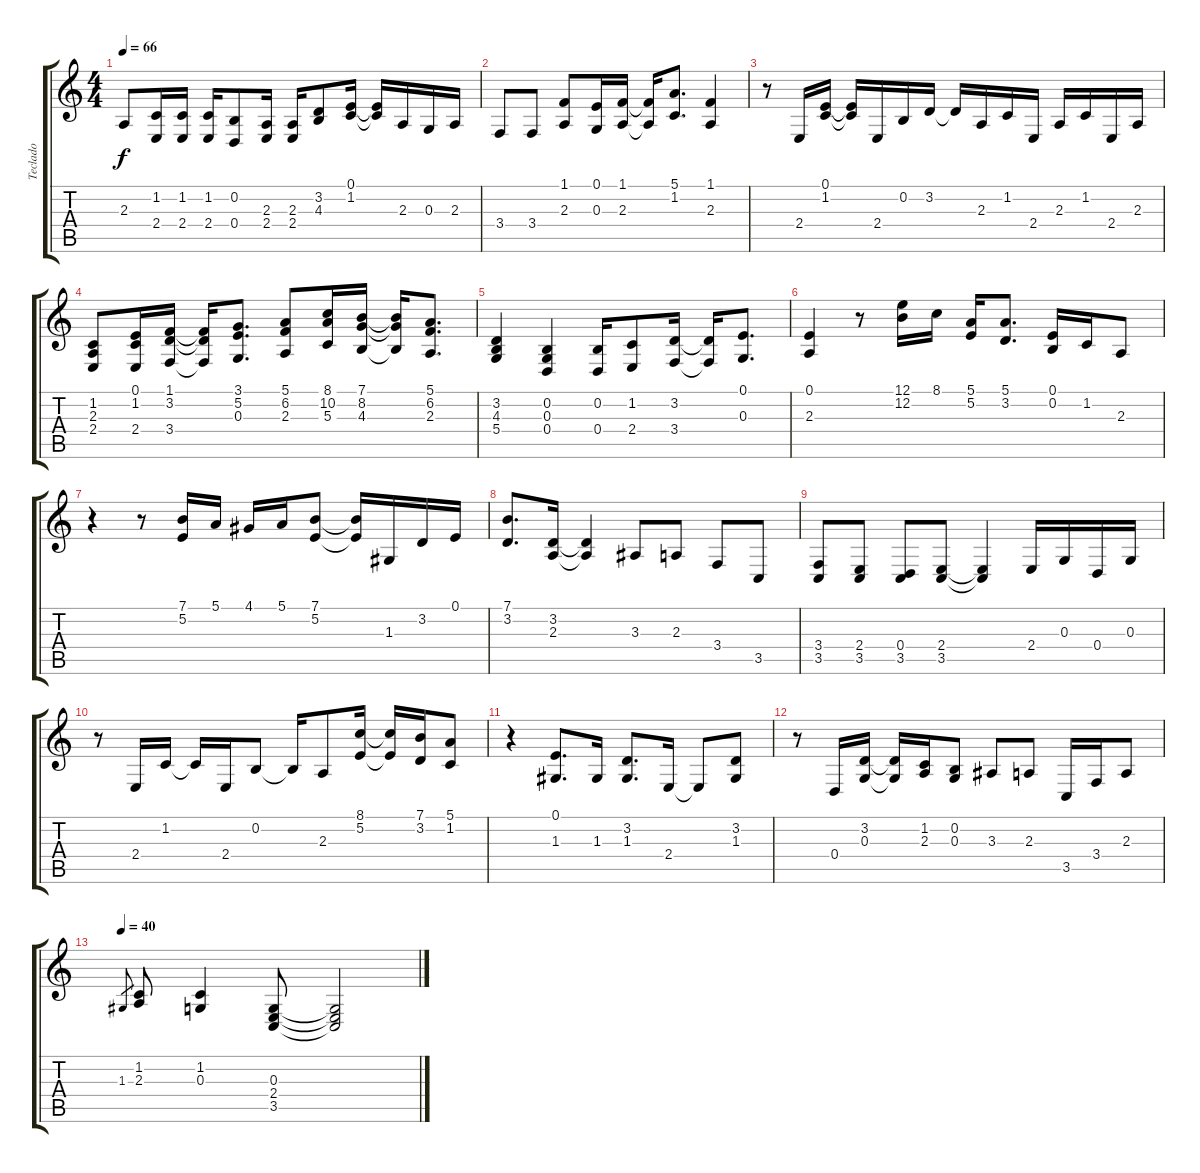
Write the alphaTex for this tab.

\track ("Teclado" "Teclado") {instrument acousticgrandpiano}
\staff {score tabs}
\tuning (E4 B3 G3 D3 A2 E2) {hide}
\ts (4 4)
\tempo 66
\clef g2
\ks c
2.3.8{dy f} (1.2 2.4).16 (1.2 2.4).16 (1.2 2.4).16 (0.2 0.4).8 (2.3 2.4).16 (2.3 2.4).16 (3.2 4.3).8 (0.1 1.2).16 (0.1{t} 1.2{t}).16 2.3.16 0.3.16 2.3.16 |
3.4.8 3.4.8 (1.1 2.3).8 (0.1 0.3).16 (1.1 2.3).16 (1.1{t} 2.3{t}).16 (5.1 1.2).8{d} (1.1 2.3).4 |
r.8 2.4.16 (0.1 1.2).16 (0.1{t} 1.2{t}).16 2.4.16 0.2.16 3.2.16 3.2{t}.16 2.3.16 1.2.16 2.4.16 2.3.16 1.2.16 2.4.16 2.3.16 |
(1.2 2.3 2.4).8 (0.1 1.2 2.4).16 (1.1 3.2 3.4).16 (1.1{t} 3.2{t} 3.4{t}).16 (3.1 5.2 0.3).8{d} (5.1 6.2 2.3).8 (8.1 10.2 5.3).16 (7.1 8.2 4.3).16 (7.1{t} 8.2{t} 4.3{t}).16 (5.1 6.2 2.3).8{d} |
(3.2 4.3 5.4).4 (0.2 0.3 0.4).4 (0.2 0.4).16 (1.2 2.4).8 (3.2 3.4).16 (3.2{t} 3.4{t}).16 (0.1 0.3).8{d} |
(0.1 2.3).4 r.8 (12.1 12.2).16 8.1.16 (5.1 5.2).16 (5.1 3.2).8{d} (0.1 0.2).16 1.2.16 2.3.8 |
r.4 r.8 (7.1 5.2).16 5.1.16 4.1.16 5.1.16 (7.1 5.2).8 (7.1{t} 5.2{t}).16 1.3.16 3.2.16 0.1.16 |
(7.1 3.2).8{d} (3.2 2.3).16 (3.2{t} 2.3{t}).4 3.3.8 2.3.8 3.4.8 3.5.8 |
(3.4 3.5).8 (2.4 3.5).8 (0.4 3.5).8 (2.4 3.5).8 (2.4{t} 3.5{t}).4 2.4.16 0.3.16 0.4.16 0.3.16 |
r.8 2.4.16 1.2.16 1.2{t}.16 2.4.16 0.2.8 0.2{t}.16 2.3.8 (8.1 5.2).16 (8.1{t} 5.2{t}).16 (7.1 3.2).16 (5.1 1.2).8 |
r.4 (0.1 1.3).8{d} 1.3.16 (3.2 1.3).8{d} 2.4.16 2.4{t}.8 (3.2 1.3).8 |
r.8 0.4.16 (3.2 0.3).16 (3.2{t} 0.3{t}).16 (1.2 2.3).16 (0.2 0.3).8 3.3.8 2.3.8 3.5.16 3.4.16 2.3.8 |
\tempo 40
1.3.8{gr} (1.2 2.3).8 (1.2 0.3).4 (0.3 2.4 3.5).8 (0.3{t} 2.4{t} 3.5{t}).2
